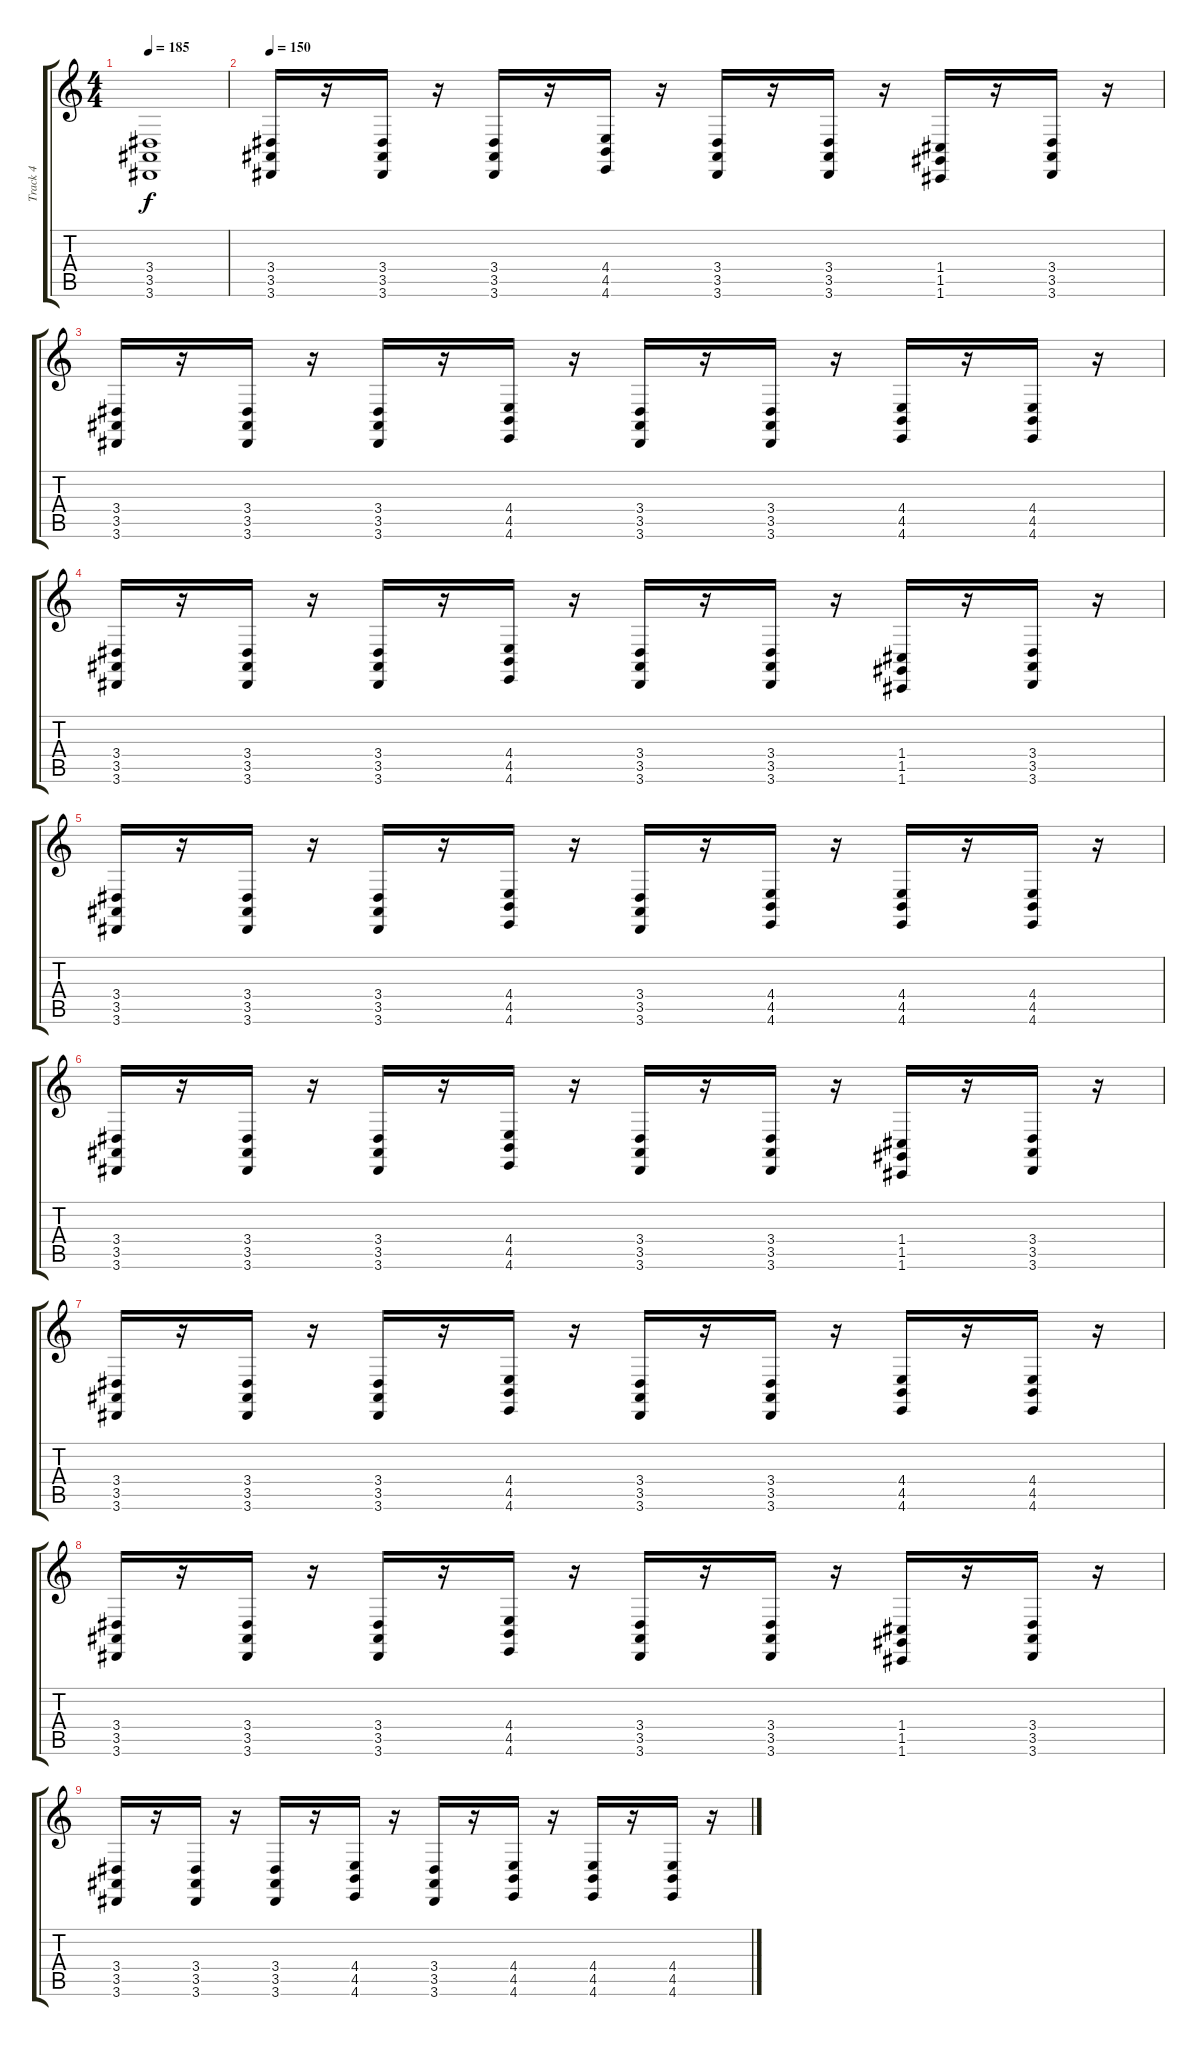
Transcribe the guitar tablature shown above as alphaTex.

\track ("Track 4" "Track 4") {instrument choiraahs}
\staff {score tabs}
\tuning (D4 A3 F3 C3 G2 C2) {hide}
\ts (4 4)
\tempo 185
\clef g2
\ks c
(3.4{t} 3.5{t} 3.6{t}).1{dy f} |
\tempo 150
(3.4 3.5 3.6).16 r.16 (3.4 3.5 3.6).16 r.16 (3.4 3.5 3.6).16 r.16 (4.4 4.5 4.6).16 r.16 (3.4 3.5 3.6).16 r.16 (3.4 3.5 3.6).16 r.16 (1.4 1.5 1.6).16 r.16 (3.4 3.5 3.6).16 r.16 |
(3.4 3.5 3.6).16 r.16 (3.4 3.5 3.6).16 r.16 (3.4 3.5 3.6).16 r.16 (4.4 4.5 4.6).16 r.16 (3.4 3.5 3.6).16 r.16 (3.4 3.5 3.6).16 r.16 (4.4 4.5 4.6).16 r.16 (4.4 4.5 4.6).16 r.16 |
(3.4 3.5 3.6).16 r.16 (3.4 3.5 3.6).16 r.16 (3.4 3.5 3.6).16 r.16 (4.4 4.5 4.6).16 r.16 (3.4 3.5 3.6).16 r.16 (3.4 3.5 3.6).16 r.16 (1.4 1.5 1.6).16 r.16 (3.4 3.5 3.6).16 r.16 |
(3.4 3.5 3.6).16 r.16 (3.4 3.5 3.6).16 r.16 (3.4 3.5 3.6).16 r.16 (4.4 4.5 4.6).16 r.16 (3.4 3.5 3.6).16 r.16 (4.4 4.5 4.6).16 r.16 (4.4 4.5 4.6).16 r.16 (4.4 4.5 4.6).16 r.16 |
(3.4 3.5 3.6).16 r.16 (3.4 3.5 3.6).16 r.16 (3.4 3.5 3.6).16 r.16 (4.4 4.5 4.6).16 r.16 (3.4 3.5 3.6).16 r.16 (3.4 3.5 3.6).16 r.16 (1.4 1.5 1.6).16 r.16 (3.4 3.5 3.6).16 r.16 |
(3.4 3.5 3.6).16 r.16 (3.4 3.5 3.6).16 r.16 (3.4 3.5 3.6).16 r.16 (4.4 4.5 4.6).16 r.16 (3.4 3.5 3.6).16 r.16 (3.4 3.5 3.6).16 r.16 (4.4 4.5 4.6).16 r.16 (4.4 4.5 4.6).16 r.16 |
(3.4 3.5 3.6).16 r.16 (3.4 3.5 3.6).16 r.16 (3.4 3.5 3.6).16 r.16 (4.4 4.5 4.6).16 r.16 (3.4 3.5 3.6).16 r.16 (3.4 3.5 3.6).16 r.16 (1.4 1.5 1.6).16 r.16 (3.4 3.5 3.6).16 r.16 |
(3.4 3.5 3.6).16 r.16 (3.4 3.5 3.6).16 r.16 (3.4 3.5 3.6).16 r.16 (4.4 4.5 4.6).16 r.16 (3.4 3.5 3.6).16 r.16 (4.4 4.5 4.6).16 r.16 (4.4 4.5 4.6).16 r.16 (4.4 4.5 4.6).16 r.16
